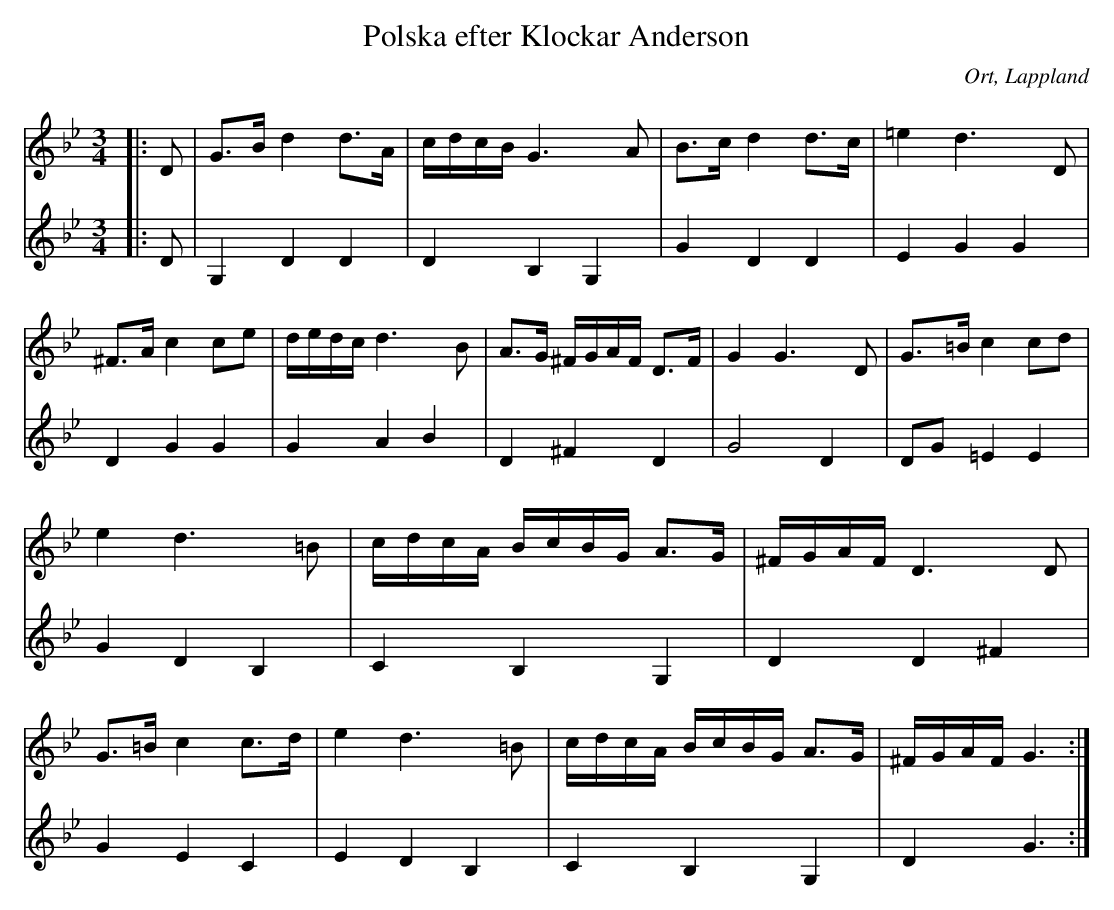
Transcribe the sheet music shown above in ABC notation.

X:1
T:Polska efter Klockar Anderson
O:Ort, Lappland
M:3/4
L:1/16
K:Gm
V:1
|: D2 | G3B d4 d3A | cdcB G6 A2 | B3c d4 d3c | =e4 d6 D2 | ^F3A c4 c2e2 | dedc d6 B2 | A3G ^FGAF D3F | G4 G6 D2 | G3=B c4 c2d2 | e4 d6 =B2 | cdcA BcBG A3G |^FGAF D6 D2 | G3=B c4 c3d | e4 d6 =B2 | cdcA BcBG A3G | ^FGAF G6 :|
V:2
|:D2 | G,4 D4 D4 | D4 B,4 G,4 | G4 D4 D4 | E4 G4 G4 | D4 G4 G4 | G4 A4 B4 | D4 ^F4 D4 | G8 D4 | D2G2 =E4 E4 | G4 D4 B,4 | C4 B,4 G,4 | D4 D4 ^F4 | G4 E4 C4 | E4 D4 B,4 | C4 B,4 G,4 | D4 G6 :|
